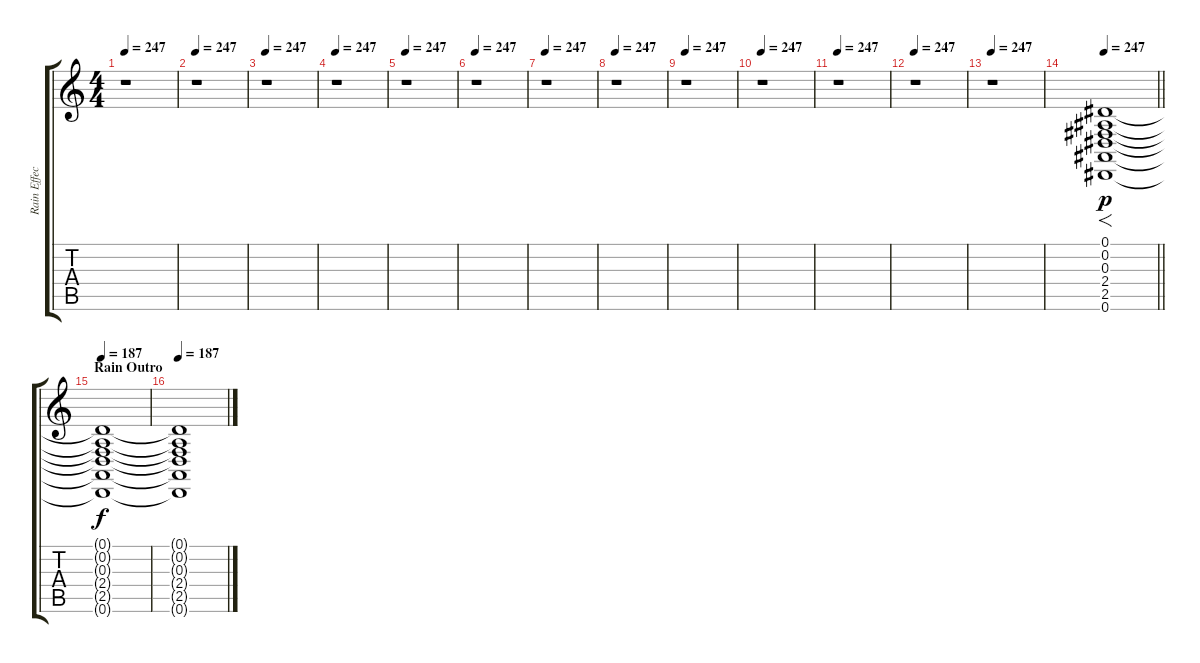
\track ("Rain Effect II" "Rain Effec") {instrument seashore}
\staff {score tabs}
\tuning (Eb4 Bb3 Gb3 Db3 Ab2 Eb2) {hide}
\ts (4 4)
\tempo 247
\clef g2
\ks c
r.1{dy f} |
\tempo 247
r.1 |
\tempo 247
r.1 |
\tempo 247
r.1 |
\tempo 247
r.1 |
\tempo 247
r.1 |
\tempo 247
r.1 |
\tempo 247
r.1 |
\tempo 247
r.1 |
\tempo 247
r.1 |
\tempo 247
r.1 |
\tempo 247
r.1 |
\tempo 247
r.1 |
\tempo 247
\barLineRight lightlight
(0.1 0.2 0.3 2.4 2.5 0.6).1{f dy p} |
\section ("" "Rain Outro")
\tempo 187
(0.1{t} 0.2{t} 0.3{t} 2.4{t} 2.5{t} 0.6{t}).1{dy f} |
\tempo 187
(0.1{t} 0.2{t} 0.3{t} 2.4{t} 2.5{t} 0.6{t}).1
